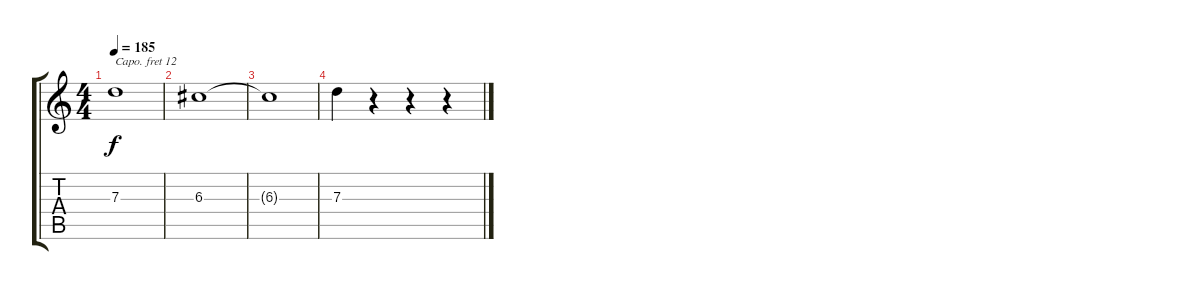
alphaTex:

\track "" {instrument churchorgan}
\staff {score tabs}
\capo 12
\tuning (E4 B3 G3 D3 A2 E2) {hide}
\ts (4 4)
\tempo 185
\clef g2
\ks c
7.3{t}.1{dy f} |
6.3.1 |
6.3{t}.1 |
7.3.4 r.4 r.4 r.4
